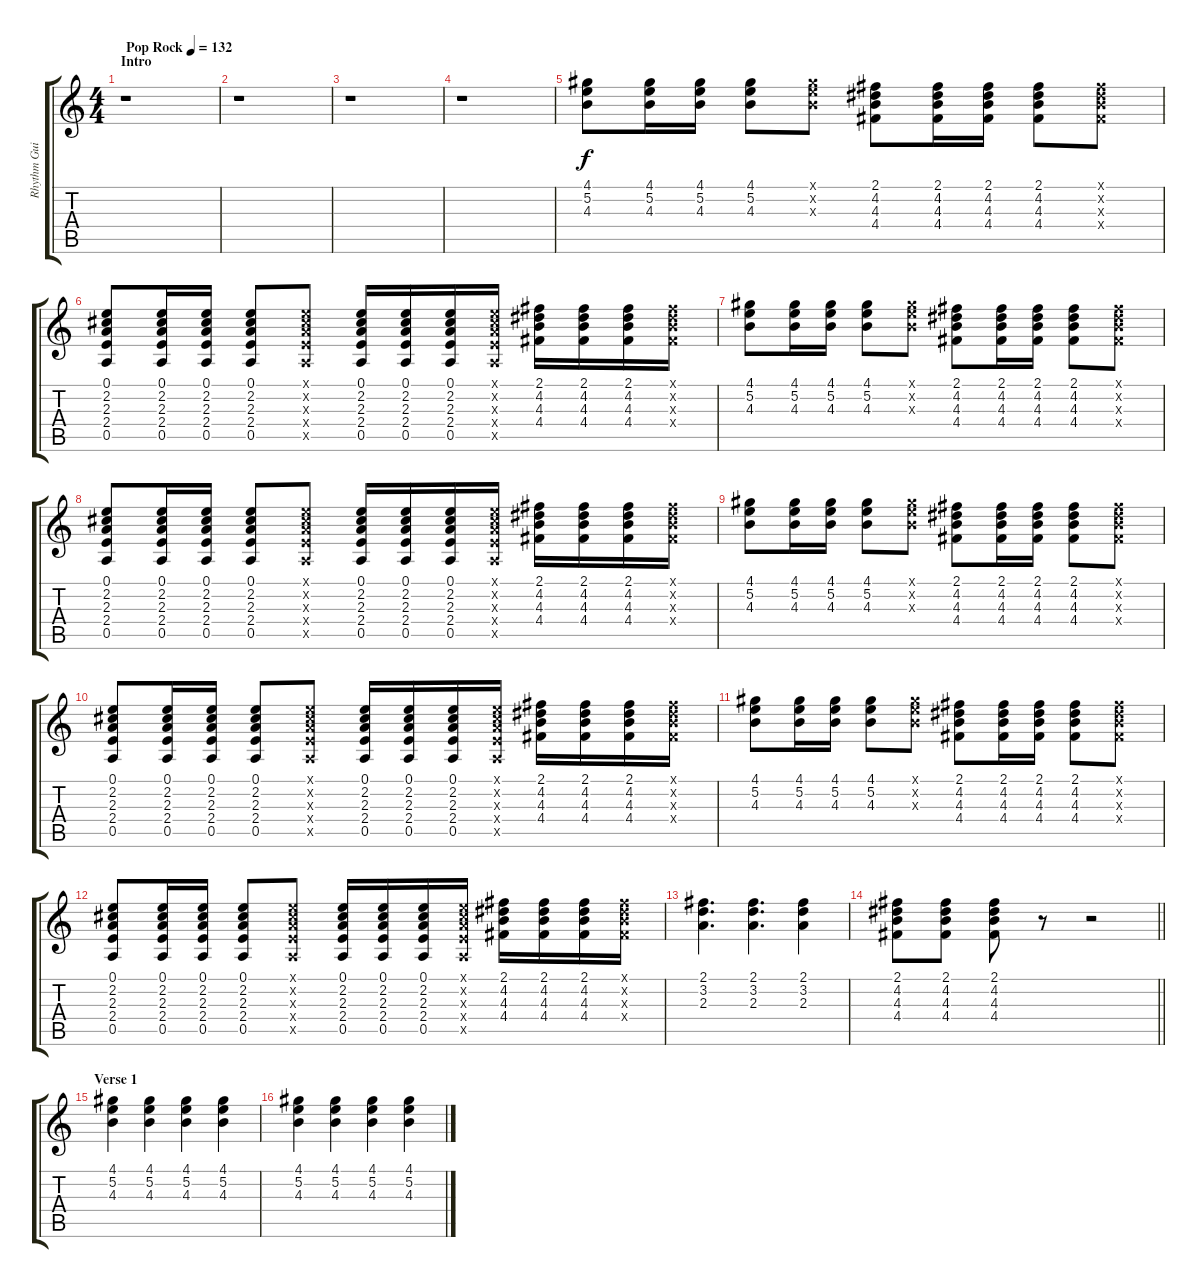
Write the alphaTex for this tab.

\track ("Rhythm Guitar" "Rhythm Gui") {instrument electricguitarclean}
\staff {score tabs}
\tuning (E4 B3 G3 D3 A2 E2) {hide}
\ts (4 4)
\section ("" "Intro")
\tempo (132 "Pop Rock")
\clef g2
\ks c
r.1{dy f instrument electricguitarclean} |
r.1 |
r.1 |
r.1 |
(4.1 5.2 4.3).8 (4.1 5.2 4.3).16 (4.1 5.2 4.3).16 (4.1 5.2 4.3).8 (4.1{x} 5.2{x} 4.3{x}).8 (2.1 4.2 4.3 4.4).8 (2.1 4.2 4.3 4.4).16 (2.1 4.2 4.3 4.4).16 (2.1 4.2 4.3 4.4).8 (2.1{x} 4.2{x} 4.3{x} 4.4{x}).8 |
(0.1 2.2 2.3 2.4 0.5).8 (0.1 2.2 2.3 2.4 0.5).16 (0.1 2.2 2.3 2.4 0.5).16 (0.1 2.2 2.3 2.4 0.5).8 (0.1{x} 2.2{x} 2.3{x} 2.4{x} 0.5{x}).8 (0.1 2.2 2.3 2.4 0.5).16 (0.1 2.2 2.3 2.4 0.5).16 (0.1 2.2 2.3 2.4 0.5).16 (0.1{x} 2.2{x} 2.3{x} 2.4{x} 0.5{x}).16 (2.1 4.2 4.3 4.4).16 (2.1 4.2 4.3 4.4).16 (2.1 4.2 4.3 4.4).16 (2.1{x} 4.2{x} 4.3{x} 4.4{x}).16 |
(4.1 5.2 4.3).8 (4.1 5.2 4.3).16 (4.1 5.2 4.3).16 (4.1 5.2 4.3).8 (4.1{x} 5.2{x} 4.3{x}).8 (2.1 4.2 4.3 4.4).8 (2.1 4.2 4.3 4.4).16 (2.1 4.2 4.3 4.4).16 (2.1 4.2 4.3 4.4).8 (2.1{x} 4.2{x} 4.3{x} 4.4{x}).8 |
(0.1 2.2 2.3 2.4 0.5).8 (0.1 2.2 2.3 2.4 0.5).16 (0.1 2.2 2.3 2.4 0.5).16 (0.1 2.2 2.3 2.4 0.5).8 (0.1{x} 2.2{x} 2.3{x} 2.4{x} 0.5{x}).8 (0.1 2.2 2.3 2.4 0.5).16 (0.1 2.2 2.3 2.4 0.5).16 (0.1 2.2 2.3 2.4 0.5).16 (0.1{x} 2.2{x} 2.3{x} 2.4{x} 0.5{x}).16 (2.1 4.2 4.3 4.4).16 (2.1 4.2 4.3 4.4).16 (2.1 4.2 4.3 4.4).16 (2.1{x} 4.2{x} 4.3{x} 4.4{x}).16 |
(4.1 5.2 4.3).8 (4.1 5.2 4.3).16 (4.1 5.2 4.3).16 (4.1 5.2 4.3).8 (4.1{x} 5.2{x} 4.3{x}).8 (2.1 4.2 4.3 4.4).8 (2.1 4.2 4.3 4.4).16 (2.1 4.2 4.3 4.4).16 (2.1 4.2 4.3 4.4).8 (2.1{x} 4.2{x} 4.3{x} 4.4{x}).8 |
(0.1 2.2 2.3 2.4 0.5).8 (0.1 2.2 2.3 2.4 0.5).16 (0.1 2.2 2.3 2.4 0.5).16 (0.1 2.2 2.3 2.4 0.5).8 (0.1{x} 2.2{x} 2.3{x} 2.4{x} 0.5{x}).8 (0.1 2.2 2.3 2.4 0.5).16 (0.1 2.2 2.3 2.4 0.5).16 (0.1 2.2 2.3 2.4 0.5).16 (0.1{x} 2.2{x} 2.3{x} 2.4{x} 0.5{x}).16 (2.1 4.2 4.3 4.4).16 (2.1 4.2 4.3 4.4).16 (2.1 4.2 4.3 4.4).16 (2.1{x} 4.2{x} 4.3{x} 4.4{x}).16 |
(4.1 5.2 4.3).8 (4.1 5.2 4.3).16 (4.1 5.2 4.3).16 (4.1 5.2 4.3).8 (4.1{x} 5.2{x} 4.3{x}).8 (2.1 4.2 4.3 4.4).8 (2.1 4.2 4.3 4.4).16 (2.1 4.2 4.3 4.4).16 (2.1 4.2 4.3 4.4).8 (2.1{x} 4.2{x} 4.3{x} 4.4{x}).8 |
(0.1 2.2 2.3 2.4 0.5).8 (0.1 2.2 2.3 2.4 0.5).16 (0.1 2.2 2.3 2.4 0.5).16 (0.1 2.2 2.3 2.4 0.5).8 (0.1{x} 2.2{x} 2.3{x} 2.4{x} 0.5{x}).8 (0.1 2.2 2.3 2.4 0.5).16 (0.1 2.2 2.3 2.4 0.5).16 (0.1 2.2 2.3 2.4 0.5).16 (0.1{x} 2.2{x} 2.3{x} 2.4{x} 0.5{x}).16 (2.1 4.2 4.3 4.4).16 (2.1 4.2 4.3 4.4).16 (2.1 4.2 4.3 4.4).16 (2.1{x} 4.2{x} 4.3{x} 4.4{x}).16 |
(2.1 3.2 2.3).4{d} (2.1 3.2 2.3).4{d} (2.1 3.2 2.3).4 |
\barLineRight lightlight
(2.1 4.2 4.3 4.4).8 (2.1 4.2 4.3 4.4).8 (2.1 4.2 4.3 4.4).8 r.8 r.2 |
\section ("" "Verse 1")
(4.1 5.2 4.3).4 (4.1 5.2 4.3).4 (4.1 5.2 4.3).4 (4.1 5.2 4.3).4 |
(4.1 5.2 4.3).4 (4.1 5.2 4.3).4 (4.1 5.2 4.3).4 (4.1 5.2 4.3).4
